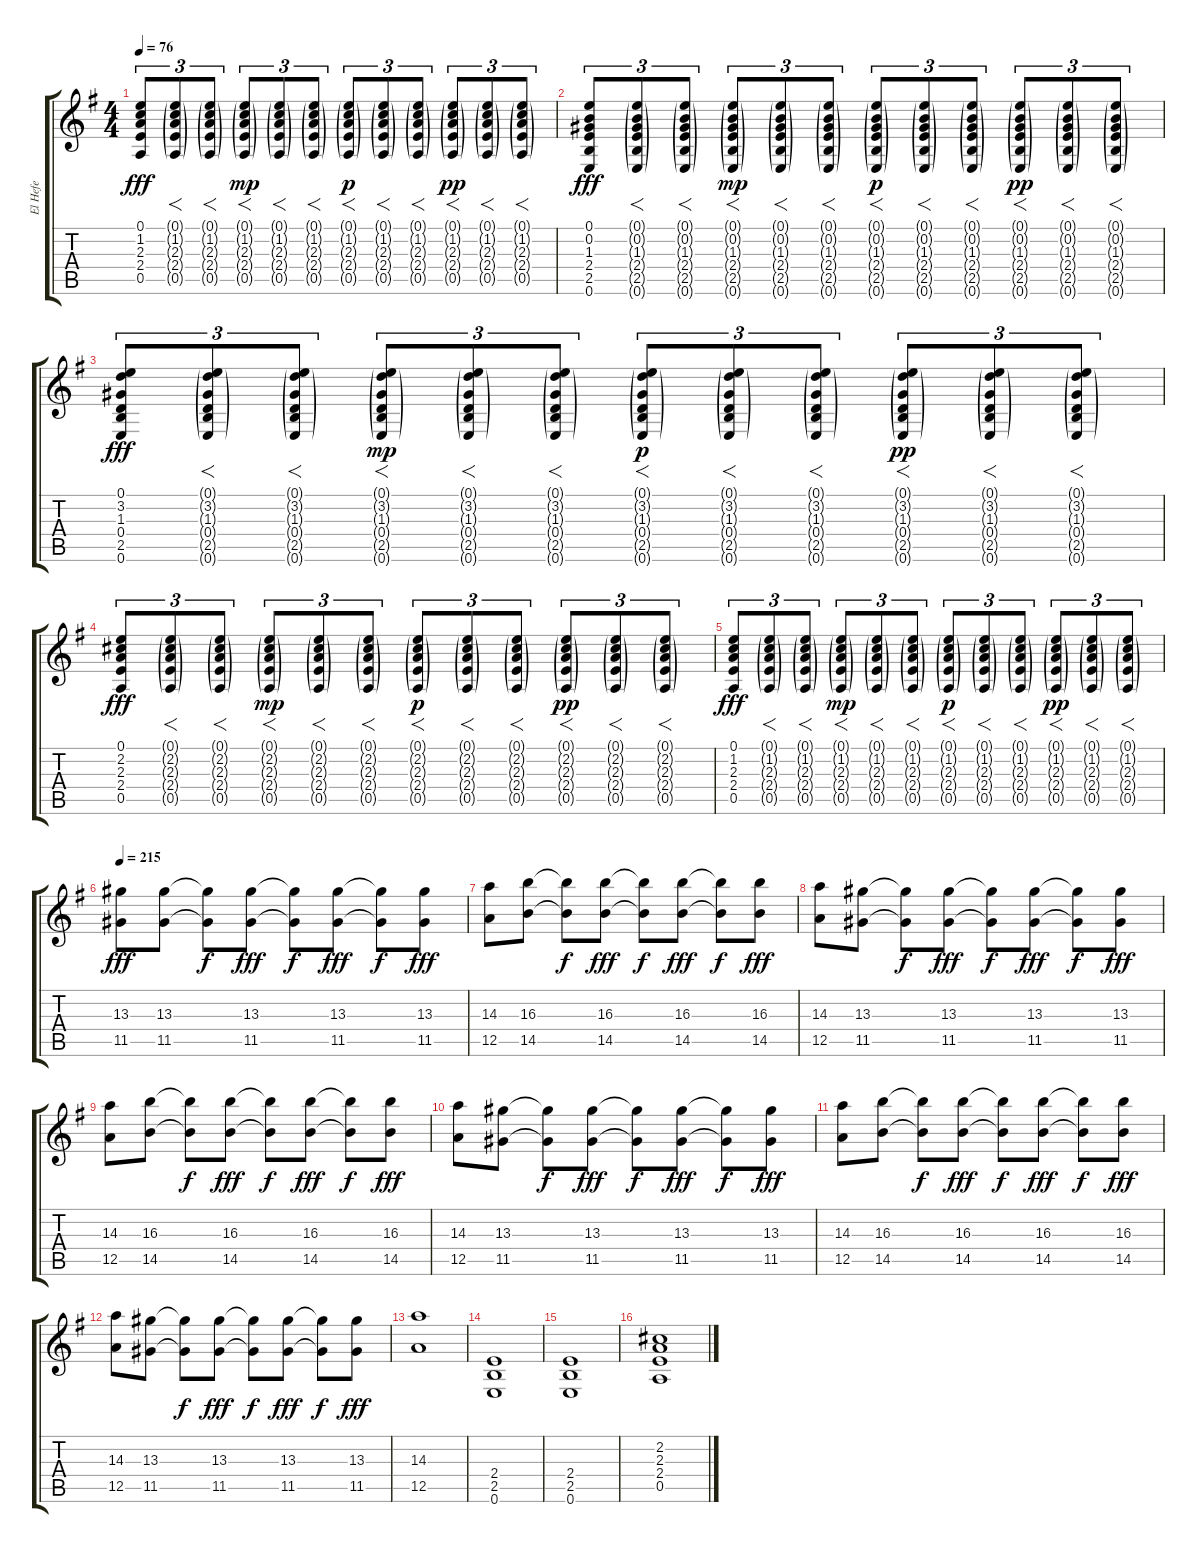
\track ("El Hefe" "El Hefe") {instrument overdrivenguitar}
\staff {score tabs}
\tuning (E4 B3 G3 D3 A2 E2) {hide}
\ts (4 4)
\tempo 76
\clef g2
\ks eminor
(0.1 1.2 2.3 2.4 0.5).8{tu (3 2) dy fff} (0.1{g} 1.2{g} 2.3{g} 2.4{g} 0.5{g}).8{f tu (3 2)} (0.1{g} 1.2{g} 2.3{g} 2.4{g} 0.5{g}).8{f tu (3 2)} (0.1{g} 1.2{g} 2.3{g} 2.4{g} 0.5{g}).8{f tu (3 2) dy mp} (0.1{g} 1.2{g} 2.3{g} 2.4{g} 0.5{g}).8{f tu (3 2)} (0.1{g} 1.2{g} 2.3{g} 2.4{g} 0.5{g}).8{f tu (3 2)} (0.1{g} 1.2{g} 2.3{g} 2.4{g} 0.5{g}).8{f tu (3 2) dy p} (0.1{g} 1.2{g} 2.3{g} 2.4{g} 0.5{g}).8{f tu (3 2)} (0.1{g} 1.2{g} 2.3{g} 2.4{g} 0.5{g}).8{f tu (3 2)} (0.1{g} 1.2{g} 2.3{g} 2.4{g} 0.5{g}).8{f tu (3 2) dy pp} (0.1{g} 1.2{g} 2.3{g} 2.4{g} 0.5{g}).8{f tu (3 2)} (0.1{g} 1.2{g} 2.3{g} 2.4{g} 0.5{g}).8{f tu (3 2)} |
(0.1 0.2 1.3 2.4 2.5 0.6).8{tu (3 2) dy fff} (0.1{g} 0.2{g} 1.3{g} 2.4{g} 2.5{g} 0.6{g}).8{f tu (3 2)} (0.1{g} 0.2{g} 1.3{g} 2.4{g} 2.5{g} 0.6{g}).8{f tu (3 2)} (0.1{g} 0.2{g} 1.3{g} 2.4{g} 2.5{g} 0.6{g}).8{f tu (3 2) dy mp} (0.1{g} 0.2{g} 1.3{g} 2.4{g} 2.5{g} 0.6{g}).8{f tu (3 2)} (0.1{g} 0.2{g} 1.3{g} 2.4{g} 2.5{g} 0.6{g}).8{f tu (3 2)} (0.1{g} 0.2{g} 1.3{g} 2.4{g} 2.5{g} 0.6{g}).8{f tu (3 2) dy p} (0.1{g} 0.2{g} 1.3{g} 2.4{g} 2.5{g} 0.6{g}).8{f tu (3 2)} (0.1{g} 0.2{g} 1.3{g} 2.4{g} 2.5{g} 0.6{g}).8{f tu (3 2)} (0.1{g} 0.2{g} 1.3{g} 2.4{g} 2.5{g} 0.6{g}).8{f tu (3 2) dy pp} (0.1{g} 0.2{g} 1.3{g} 2.4{g} 2.5{g} 0.6{g}).8{f tu (3 2)} (0.1{g} 0.2{g} 1.3{g} 2.4{g} 2.5{g} 0.6{g}).8{f tu (3 2)} |
(0.1 3.2 1.3 0.4 2.5 0.6).8{tu (3 2) dy fff} (0.1{g} 3.2{g} 1.3{g} 0.4{g} 2.5{g} 0.6{g}).8{f tu (3 2)} (0.1{g} 3.2{g} 1.3{g} 0.4{g} 2.5{g} 0.6{g}).8{f tu (3 2)} (0.1{g} 3.2{g} 1.3{g} 0.4{g} 2.5{g} 0.6{g}).8{f tu (3 2) dy mp} (0.1{g} 3.2{g} 1.3{g} 0.4{g} 2.5{g} 0.6{g}).8{f tu (3 2)} (0.1{g} 3.2{g} 1.3{g} 0.4{g} 2.5{g} 0.6{g}).8{f tu (3 2)} (0.1{g} 3.2{g} 1.3{g} 0.4{g} 2.5{g} 0.6{g}).8{f tu (3 2) dy p} (0.1{g} 3.2{g} 1.3{g} 0.4{g} 2.5{g} 0.6{g}).8{f tu (3 2)} (0.1{g} 3.2{g} 1.3{g} 0.4{g} 2.5{g} 0.6{g}).8{f tu (3 2)} (0.1{g} 3.2{g} 1.3{g} 0.4{g} 2.5{g} 0.6{g}).8{f tu (3 2) dy pp} (0.1{g} 3.2{g} 1.3{g} 0.4{g} 2.5{g} 0.6{g}).8{f tu (3 2)} (0.1{g} 3.2{g} 1.3{g} 0.4{g} 2.5{g} 0.6{g}).8{f tu (3 2)} |
(0.1 2.2 2.3 2.4 0.5).8{tu (3 2) dy fff} (0.1{g} 2.2{g} 2.3{g} 2.4{g} 0.5{g}).8{f tu (3 2)} (0.1{g} 2.2{g} 2.3{g} 2.4{g} 0.5{g}).8{f tu (3 2)} (0.1{g} 2.2{g} 2.3{g} 2.4{g} 0.5{g}).8{f tu (3 2) dy mp} (0.1{g} 2.2{g} 2.3{g} 2.4{g} 0.5{g}).8{f tu (3 2)} (0.1{g} 2.2{g} 2.3{g} 2.4{g} 0.5{g}).8{f tu (3 2)} (0.1{g} 2.2{g} 2.3{g} 2.4{g} 0.5{g}).8{f tu (3 2) dy p} (0.1{g} 2.2{g} 2.3{g} 2.4{g} 0.5{g}).8{f tu (3 2)} (0.1{g} 2.2{g} 2.3{g} 2.4{g} 0.5{g}).8{f tu (3 2)} (0.1{g} 2.2{g} 2.3{g} 2.4{g} 0.5{g}).8{f tu (3 2) dy pp} (0.1{g} 2.2{g} 2.3{g} 2.4{g} 0.5{g}).8{f tu (3 2)} (0.1{g} 2.2{g} 2.3{g} 2.4{g} 0.5{g}).8{f tu (3 2)} |
(0.1 1.2 2.3 2.4 0.5).8{tu (3 2) dy fff} (0.1{g} 1.2{g} 2.3{g} 2.4{g} 0.5{g}).8{f tu (3 2)} (0.1{g} 1.2{g} 2.3{g} 2.4{g} 0.5{g}).8{f tu (3 2)} (0.1{g} 1.2{g} 2.3{g} 2.4{g} 0.5{g}).8{f tu (3 2) dy mp} (0.1{g} 1.2{g} 2.3{g} 2.4{g} 0.5{g}).8{f tu (3 2)} (0.1{g} 1.2{g} 2.3{g} 2.4{g} 0.5{g}).8{f tu (3 2)} (0.1{g} 1.2{g} 2.3{g} 2.4{g} 0.5{g}).8{f tu (3 2) dy p} (0.1{g} 1.2{g} 2.3{g} 2.4{g} 0.5{g}).8{f tu (3 2)} (0.1{g} 1.2{g} 2.3{g} 2.4{g} 0.5{g}).8{f tu (3 2)} (0.1{g} 1.2{g} 2.3{g} 2.4{g} 0.5{g}).8{f tu (3 2) dy pp} (0.1{g} 1.2{g} 2.3{g} 2.4{g} 0.5{g}).8{f tu (3 2)} (0.1{g} 1.2{g} 2.3{g} 2.4{g} 0.5{g}).8{f tu (3 2)} |
\tempo 215
(13.3 11.5).8{dy fff} (13.3 11.5).8 (13.3{t} 11.5{t}).8{dy f} (13.3 11.5).8{dy fff} (13.3{t} 11.5{t}).8{dy f} (13.3 11.5).8{dy fff} (13.3{t} 11.5{t}).8{dy f} (13.3 11.5).8{dy fff} |
(14.3 12.5).8 (16.3 14.5).8 (16.3{t} 14.5{t}).8{dy f} (16.3 14.5).8{dy fff} (16.3{t} 14.5{t}).8{dy f} (16.3 14.5).8{dy fff} (16.3{t} 14.5{t}).8{dy f} (16.3 14.5).8{dy fff} |
(14.3 12.5).8 (13.3 11.5).8 (13.3{t} 11.5{t}).8{dy f} (13.3 11.5).8{dy fff} (13.3{t} 11.5{t}).8{dy f} (13.3 11.5).8{dy fff} (13.3{t} 11.5{t}).8{dy f} (13.3 11.5).8{dy fff} |
(14.3 12.5).8 (16.3 14.5).8 (16.3{t} 14.5{t}).8{dy f} (16.3 14.5).8{dy fff} (16.3{t} 14.5{t}).8{dy f} (16.3 14.5).8{dy fff} (16.3{t} 14.5{t}).8{dy f} (16.3 14.5).8{dy fff} |
(14.3 12.5).8 (13.3 11.5).8 (13.3{t} 11.5{t}).8{dy f} (13.3 11.5).8{dy fff} (13.3{t} 11.5{t}).8{dy f} (13.3 11.5).8{dy fff} (13.3{t} 11.5{t}).8{dy f} (13.3 11.5).8{dy fff} |
(14.3 12.5).8 (16.3 14.5).8 (16.3{t} 14.5{t}).8{dy f} (16.3 14.5).8{dy fff} (16.3{t} 14.5{t}).8{dy f} (16.3 14.5).8{dy fff} (16.3{t} 14.5{t}).8{dy f} (16.3 14.5).8{dy fff} |
(14.3 12.5).8 (13.3 11.5).8 (13.3{t} 11.5{t}).8{dy f} (13.3 11.5).8{dy fff} (13.3{t} 11.5{t}).8{dy f} (13.3 11.5).8{dy fff} (13.3{t} 11.5{t}).8{dy f} (13.3 11.5).8{dy fff} |
(14.3 12.5).1 |
(2.4 2.5 0.6).1 |
(2.4 2.5 0.6).1 |
(2.2 2.3 2.4 0.5).1
